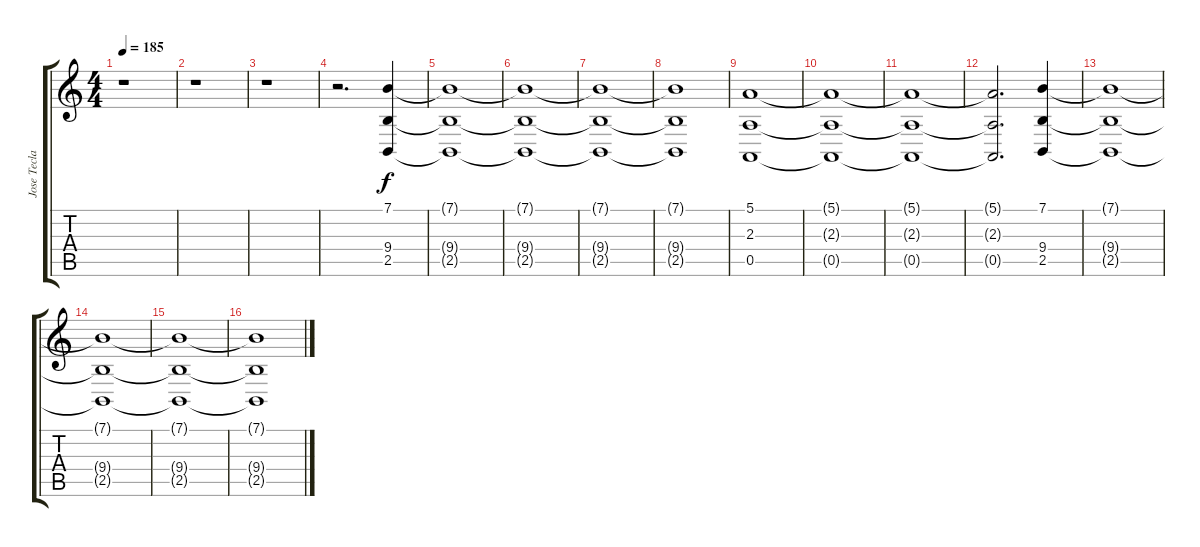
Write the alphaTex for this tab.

\track ("Jose Teclado" "Jose Tecla") {instrument electricgrandpiano}
\staff {score tabs}
\tuning (E4 B3 G3 D3 A2 E2) {hide}
\ts (4 4)
\tempo 185
\clef g2
\ks c
r.1{dy f} |
r.1 |
r.1 |
r.2{d} (7.1 9.4 2.5).4{volume 6 balance 10 instrument churchorgan} |
(7.1{t} 9.4{t} 2.5{t}).1 |
(7.1{t} 9.4{t} 2.5{t}).1 |
(7.1{t} 9.4{t} 2.5{t}).1 |
(7.1{t} 9.4{t} 2.5{t}).1 |
(5.1 2.3 0.5).1 |
(5.1{t} 2.3{t} 0.5{t}).1 |
(5.1{t} 2.3{t} 0.5{t}).1 |
(5.1{t} 2.3{t} 0.5{t}).2{d} (7.1 9.4 2.5).4 |
(7.1{t} 9.4{t} 2.5{t}).1 |
(7.1{t} 9.4{t} 2.5{t}).1 |
(7.1{t} 9.4{t} 2.5{t}).1 |
(7.1{t} 9.4{t} 2.5{t}).1
